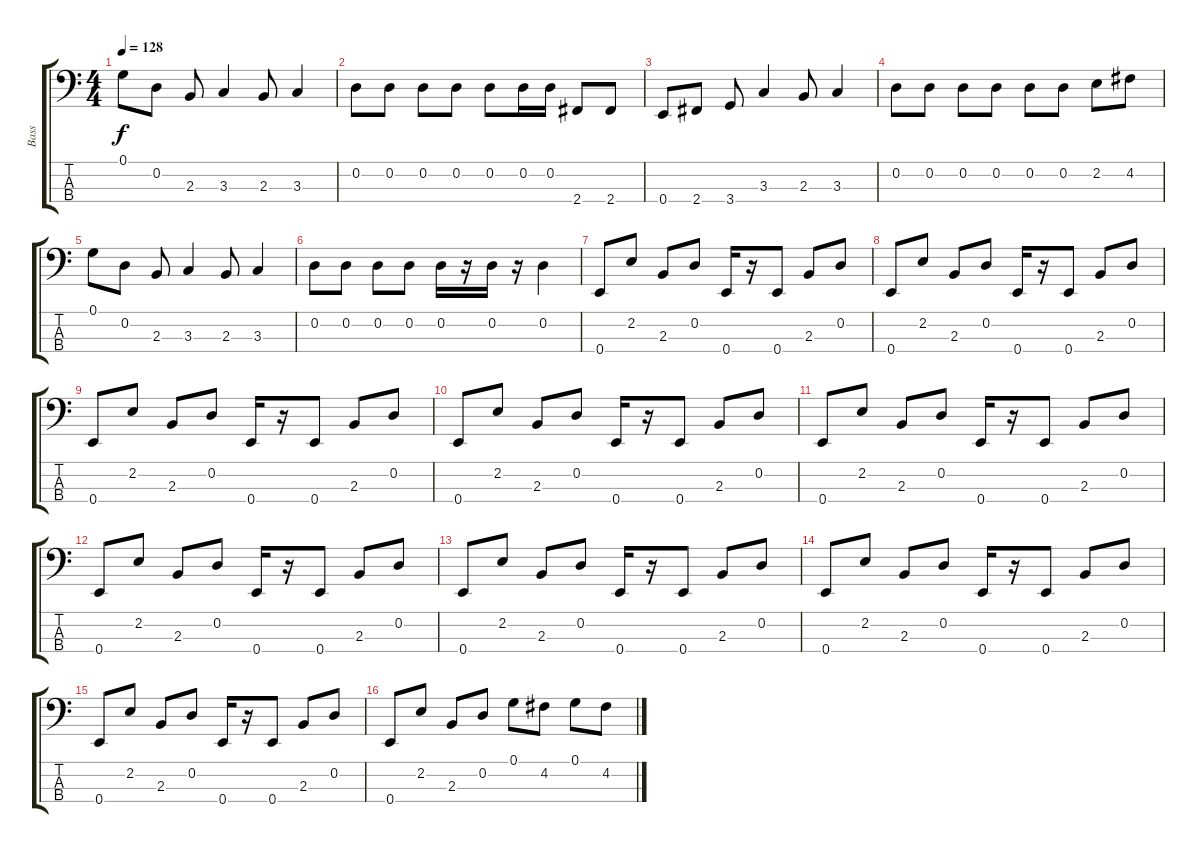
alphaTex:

\track ("Bass" "Bass") {instrument electricbassfinger}
\staff {score tabs}
\tuning (G2 D2 A1 E1) {hide}
\ts (4 4)
\tempo 128
\clef f4
\ks c
0.1.8{dy f} 0.2.8 2.3.8 3.3.4 2.3.8 3.3.4 |
0.2.8 0.2.8 0.2.8 0.2.8 0.2.8 0.2.16 0.2.16 2.4.8 2.4.8 |
0.4.8 2.4.8 3.4.8 3.3.4 2.3.8 3.3.4 |
0.2.8 0.2.8 0.2.8 0.2.8 0.2.8 0.2.8 2.2.8 4.2.8 |
0.1.8 0.2.8 2.3.8 3.3.4 2.3.8 3.3.4 |
0.2.8 0.2.8 0.2.8 0.2.8 0.2.16 r.16 0.2.16 r.16 0.2.4 |
0.4.8 2.2.8 2.3.8 0.2.8 0.4.16 r.16 0.4.8 2.3.8 0.2.8 |
0.4.8 2.2.8 2.3.8 0.2.8 0.4.16 r.16 0.4.8 2.3.8 0.2.8 |
0.4.8 2.2.8 2.3.8 0.2.8 0.4.16 r.16 0.4.8 2.3.8 0.2.8 |
0.4.8 2.2.8 2.3.8 0.2.8 0.4.16 r.16 0.4.8 2.3.8 0.2.8 |
0.4.8 2.2.8 2.3.8 0.2.8 0.4.16 r.16 0.4.8 2.3.8 0.2.8 |
0.4.8 2.2.8 2.3.8 0.2.8 0.4.16 r.16 0.4.8 2.3.8 0.2.8 |
0.4.8 2.2.8 2.3.8 0.2.8 0.4.16 r.16 0.4.8 2.3.8 0.2.8 |
0.4.8 2.2.8 2.3.8 0.2.8 0.4.16 r.16 0.4.8 2.3.8 0.2.8 |
0.4.8 2.2.8 2.3.8 0.2.8 0.4.16 r.16 0.4.8 2.3.8 0.2.8 |
0.4.8 2.2.8 2.3.8 0.2.8 0.1.8 4.2.8 0.1.8 4.2.8
